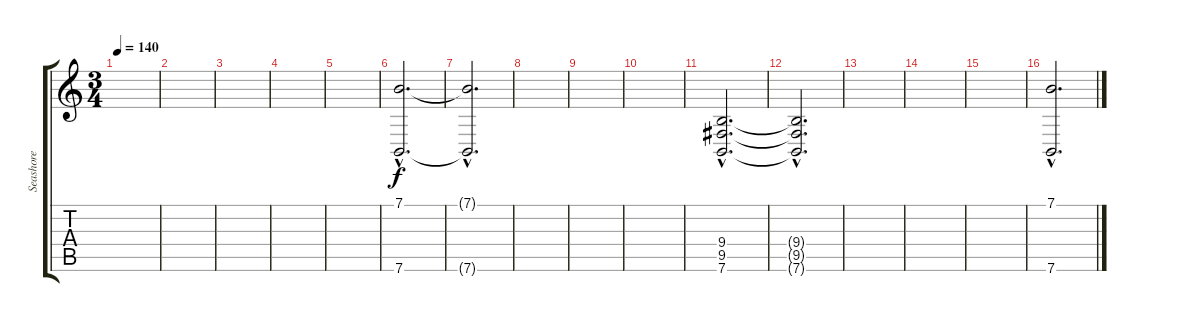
\track ("Seashore" "Seashore") {instrument seashore}
\staff {score tabs}
\tuning (E4 B3 G3 D3 A2 E2) {hide}
\ts (3 4)
\tempo 140
\clef g2
\ks c
|
|
|
|
|
(7.1{hac} 7.6{hac}).2{d} |
(7.1{hac t} 7.6{hac t}).2{d} |
|
|
|
(9.4{hac} 9.5{hac} 7.6{hac}).2{d} |
(9.4{hac t} 9.5{hac t} 7.6{hac t}).2{d} |
|
|
|
(7.1{hac} 7.6{hac}).2{d}
